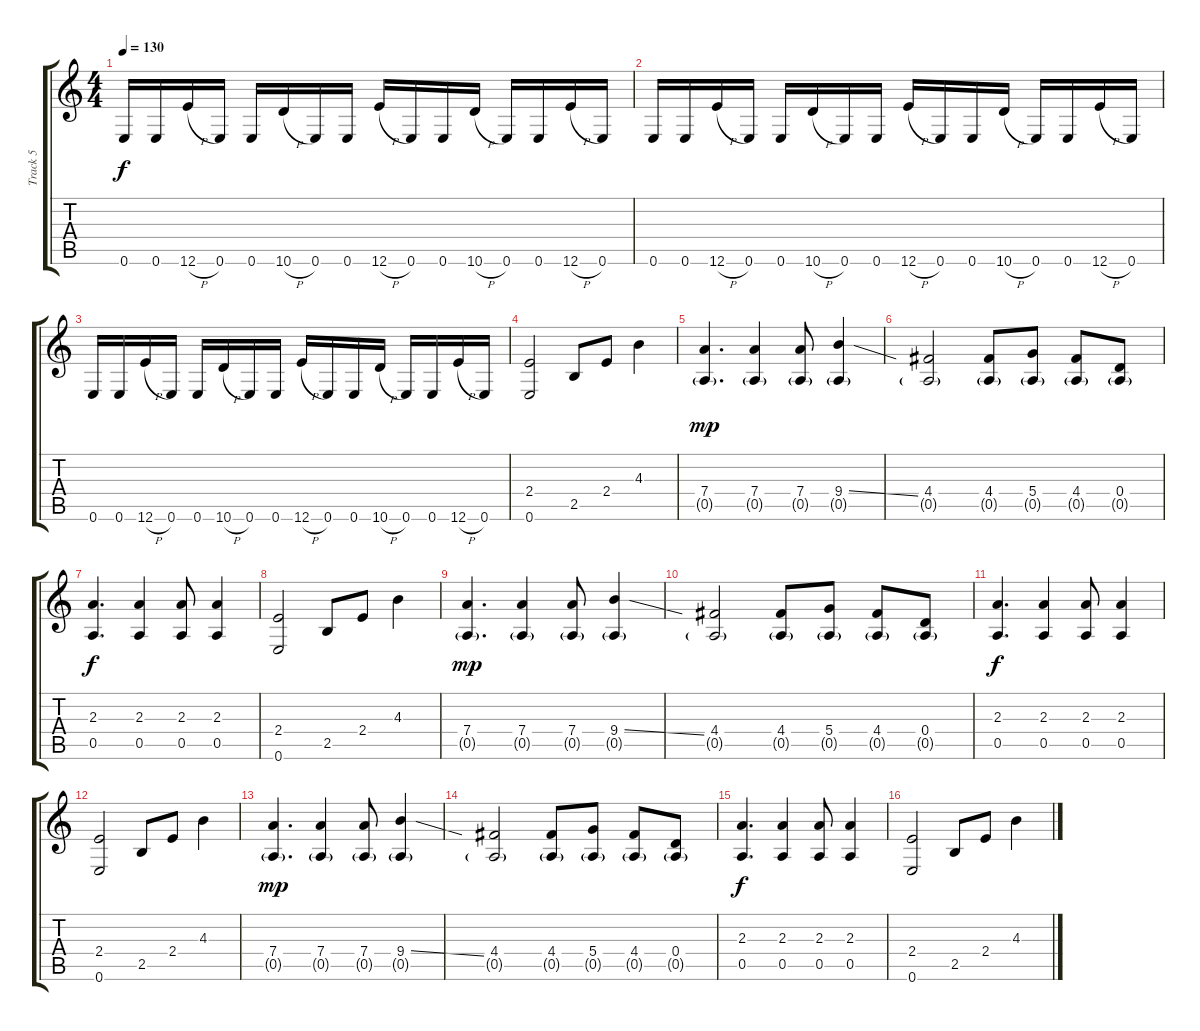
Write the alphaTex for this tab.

\track ("Track 5" "Track 5") {instrument overdrivenguitar}
\staff {score tabs}
\tuning (E4 B3 G3 D3 A2 E2) {hide}
\ts (4 4)
\tempo 130
\clef g2
\ks c
0.6.16{dy f volume 11 balance 15} 0.6.16 12.6{h}.16 0.6.16 0.6.16 10.6{h}.16 0.6.16 0.6.16 12.6{h}.16 0.6.16 0.6.16 10.6{h}.16 0.6.16 0.6.16 12.6{h}.16 0.6.16 |
0.6.16{volume 11 balance 15} 0.6.16 12.6{h}.16 0.6.16 0.6.16 10.6{h}.16 0.6.16 0.6.16 12.6{h}.16 0.6.16 0.6.16 10.6{h}.16 0.6.16 0.6.16 12.6{h}.16 0.6.16 |
0.6.16{volume 11 balance 15} 0.6.16 12.6{h}.16 0.6.16 0.6.16 10.6{h}.16 0.6.16 0.6.16 12.6{h}.16 0.6.16 0.6.16 10.6{h}.16 0.6.16 0.6.16 12.6{h}.16 0.6.16 |
(2.4 0.6).2{volume 9} 2.5.8 2.4.8 4.3.4 |
(7.4 0.5{g}).4{d dy mp} (7.4 0.5{g}).4 (7.4 0.5{g}).8 (9.4{ss} 0.5{g}).4 |
(4.4 0.5{g}).2 (4.4 0.5{g}).8 (5.4 0.5{g}).8 (4.4 0.5{g}).8 (0.4 0.5{g}).8 |
(2.3 0.5).4{d dy f} (2.3 0.5).4 (2.3 0.5).8 (2.3 0.5).4 |
(2.4 0.6).2{volume 9} 2.5.8 2.4.8 4.3.4 |
(7.4 0.5{g}).4{d dy mp} (7.4 0.5{g}).4 (7.4 0.5{g}).8 (9.4{ss} 0.5{g}).4 |
(4.4 0.5{g}).2 (4.4 0.5{g}).8 (5.4 0.5{g}).8 (4.4 0.5{g}).8 (0.4 0.5{g}).8 |
(2.3 0.5).4{d dy f} (2.3 0.5).4 (2.3 0.5).8 (2.3 0.5).4 |
(2.4 0.6).2{volume 9} 2.5.8 2.4.8 4.3.4 |
(7.4 0.5{g}).4{d dy mp} (7.4 0.5{g}).4 (7.4 0.5{g}).8 (9.4{ss} 0.5{g}).4 |
(4.4 0.5{g}).2 (4.4 0.5{g}).8 (5.4 0.5{g}).8 (4.4 0.5{g}).8 (0.4 0.5{g}).8 |
(2.3 0.5).4{d dy f} (2.3 0.5).4 (2.3 0.5).8 (2.3 0.5).4 |
(2.4 0.6).2{volume 9} 2.5.8 2.4.8 4.3.4
